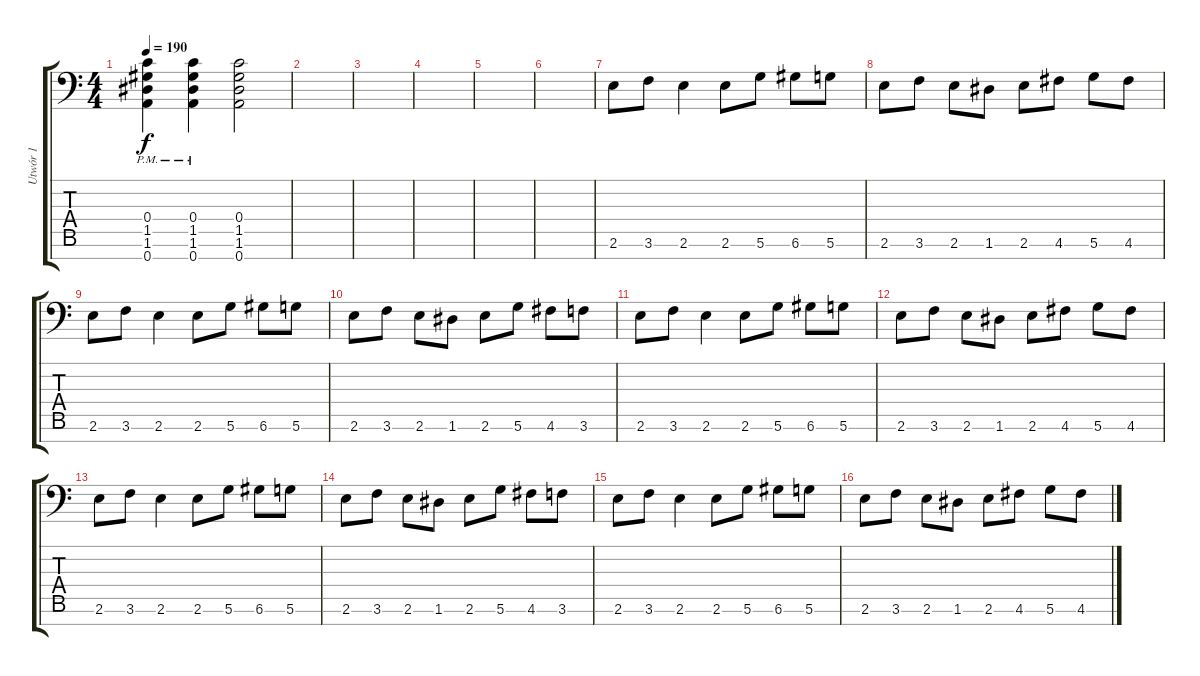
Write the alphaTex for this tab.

\track ("Utwór 1" "Utwór 1") {instrument distortionguitar}
\staff {score tabs}
\tuning (D4 A3 F3 C3 G2 D2 A1) {hide}
\ts (4 4)
\tempo 190
\clef f4
\ks c
(0.4{pm} 1.5{pm} 1.6{pm} 0.7{pm}).4{dy f} (0.4{pm} 1.5{pm} 1.6{pm} 0.7{pm}).4 (0.4 1.5 1.6 0.7).2 |
|
|
|
|
|
2.6.8 3.6.8 2.6.4 2.6.8 5.6.8 6.6.8 5.6.8 |
2.6.8 3.6.8 2.6.8 1.6.8 2.6.8 4.6.8 5.6.8 4.6.8 |
2.6.8 3.6.8 2.6.4 2.6.8 5.6.8 6.6.8 5.6.8 |
2.6.8 3.6.8 2.6.8 1.6.8 2.6.8 5.6.8 4.6.8 3.6.8 |
2.6.8 3.6.8 2.6.4 2.6.8 5.6.8 6.6.8 5.6.8 |
2.6.8 3.6.8 2.6.8 1.6.8 2.6.8 4.6.8 5.6.8 4.6.8 |
2.6.8 3.6.8 2.6.4 2.6.8 5.6.8 6.6.8 5.6.8 |
2.6.8 3.6.8 2.6.8 1.6.8 2.6.8 5.6.8 4.6.8 3.6.8 |
2.6.8 3.6.8 2.6.4 2.6.8 5.6.8 6.6.8 5.6.8 |
2.6.8 3.6.8 2.6.8 1.6.8 2.6.8 4.6.8 5.6.8 4.6.8
